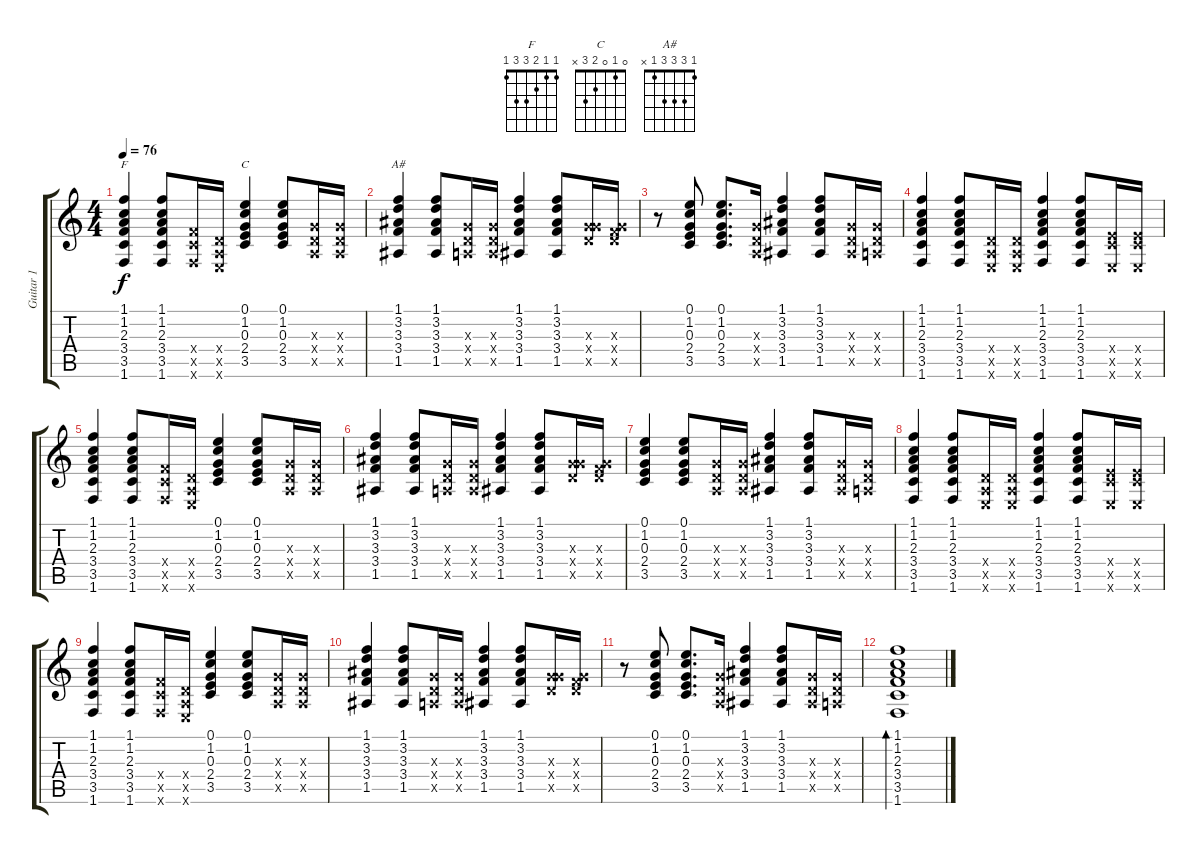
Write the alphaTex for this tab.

\track ("Guitar 1" "Guitar 1") {instrument acousticguitarsteel}
\staff {score tabs}
\tuning (E4 B3 G3 D3 A2 E2) {hide}
\chord ("F" 1 1 2 3 3 1)
\chord ("C" 0 1 0 2 3 x)
\chord ("A#" 1 3 3 3 1 x)
\ts (4 4)
\tempo 76
\clef g2
\ks c
(1.1 1.2 2.3 3.4 3.5 1.6).4{ch "F" dy f} (1.1 1.2 2.3 3.4 3.5 1.6).8 (3.4{x} 3.5{x} 1.6{x}).16 (0.4{x} 0.5{x} 0.6{x}).16 (0.1 1.2 0.3 2.4 3.5).4{ch "C"} (0.1 1.2 0.3 2.4 3.5).8 (0.3{x} 0.4{x} 0.5{x}).16 (0.3{x} 0.4{x} 0.5{x}).16 |
(1.1 3.2 3.3 3.4 1.5).4{ch "A#"} (1.1 3.2 3.3 3.4 1.5).8 (0.3{x} 0.4{x} 0.5{x}).16 (0.3{x} 0.4{x} 0.5{x}).16 (1.1 3.2 3.3 3.4 1.5).4 (1.1 3.2 3.3 3.4 1.5).8 (0.3{x} 0.4{x} 10.5{x}).16 (0.3{x} 0.4{x} 8.5{x}).16 |
r.8 (0.1 1.2 0.3 2.4 3.5).8 (0.1 1.2 0.3 2.4 3.5).8{d} (0.3{x} 0.4{x} 0.5{x}).16 (1.1 3.2 3.3 3.4 1.5).4 (1.1 3.2 3.3 3.4 1.5).8 (0.3{x} 0.4{x} 1.5{x}).16 (0.3{x} 0.4{x} 0.5{x}).16 |
(1.1 1.2 2.3 3.4 3.5 1.6).4 (1.1 1.2 2.3 3.4 3.5 1.6).8 (0.4{x} 0.5{x} 0.6{x}).16 (0.4{x} 0.5{x} 0.6{x}).16 (1.1 1.2 2.3 3.4 3.5 1.6).4 (1.1 1.2 2.3 3.4 3.5 1.6).8 (2.4{x} 3.5{x} 0.6{x}).16 (2.4{x} 3.5{x} 0.6{x}).16 |
(1.1 1.2 2.3 3.4 3.5 1.6).4 (1.1 1.2 2.3 3.4 3.5 1.6).8 (3.4{x} 3.5{x} 1.6{x}).16 (0.4{x} 0.5{x} 0.6{x}).16 (0.1 1.2 0.3 2.4 3.5).4 (0.1 1.2 0.3 2.4 3.5).8 (0.3{x} 0.4{x} 0.5{x}).16 (0.3{x} 0.4{x} 0.5{x}).16 |
(1.1 3.2 3.3 3.4 1.5).4 (1.1 3.2 3.3 3.4 1.5).8 (0.3{x} 0.4{x} 0.5{x}).16 (0.3{x} 0.4{x} 0.5{x}).16 (1.1 3.2 3.3 3.4 1.5).4 (1.1 3.2 3.3 3.4 1.5).8 (0.3{x} 0.4{x} 10.5{x}).16 (0.3{x} 0.4{x} 8.5{x}).16 |
(0.1 1.2 0.3 2.4 3.5).4 (0.1 1.2 0.3 2.4 3.5).8 (0.3{x} 0.4{x} 0.5{x}).16 (0.3{x} 0.4{x} 0.5{x}).16 (1.1 3.2 3.3 3.4 1.5).4 (1.1 3.2 3.3 3.4 1.5).8 (0.3{x} 0.4{x} 1.5{x}).16 (0.3{x} 0.4{x} 0.5{x}).16 |
(1.1 1.2 2.3 3.4 3.5 1.6).4 (1.1 1.2 2.3 3.4 3.5 1.6).8 (0.4{x} 0.5{x} 0.6{x}).16 (0.4{x} 0.5{x} 0.6{x}).16 (1.1 1.2 2.3 3.4 3.5 1.6).4 (1.1 1.2 2.3 3.4 3.5 1.6).8 (2.4{x} 3.5{x} 0.6{x}).16 (2.4{x} 3.5{x} 0.6{x}).16 |
(1.1 1.2 2.3 3.4 3.5 1.6).4 (1.1 1.2 2.3 3.4 3.5 1.6).8 (3.4{x} 3.5{x} 1.6{x}).16 (0.4{x} 0.5{x} 0.6{x}).16 (0.1 1.2 0.3 2.4 3.5).4 (0.1 1.2 0.3 2.4 3.5).8 (0.3{x} 0.4{x} 0.5{x}).16 (0.3{x} 0.4{x} 0.5{x}).16 |
(1.1 3.2 3.3 3.4 1.5).4 (1.1 3.2 3.3 3.4 1.5).8 (0.3{x} 0.4{x} 0.5{x}).16 (0.3{x} 0.4{x} 0.5{x}).16 (1.1 3.2 3.3 3.4 1.5).4 (1.1 3.2 3.3 3.4 1.5).8 (0.3{x} 0.4{x} 10.5{x}).16 (0.3{x} 0.4{x} 8.5{x}).16 |
r.8 (0.1 1.2 0.3 2.4 3.5).8 (0.1 1.2 0.3 2.4 3.5).8{d} (0.3{x} 0.4{x} 0.5{x}).16 (1.1 3.2 3.3 3.4 1.5).4 (1.1 3.2 3.3 3.4 1.5).8 (0.3{x} 0.4{x} 1.5{x}).16 (0.3{x} 0.4{x} 0.5{x}).16 |
(1.1 1.2 2.3 3.4 3.5 1.6).1{bd 120}
